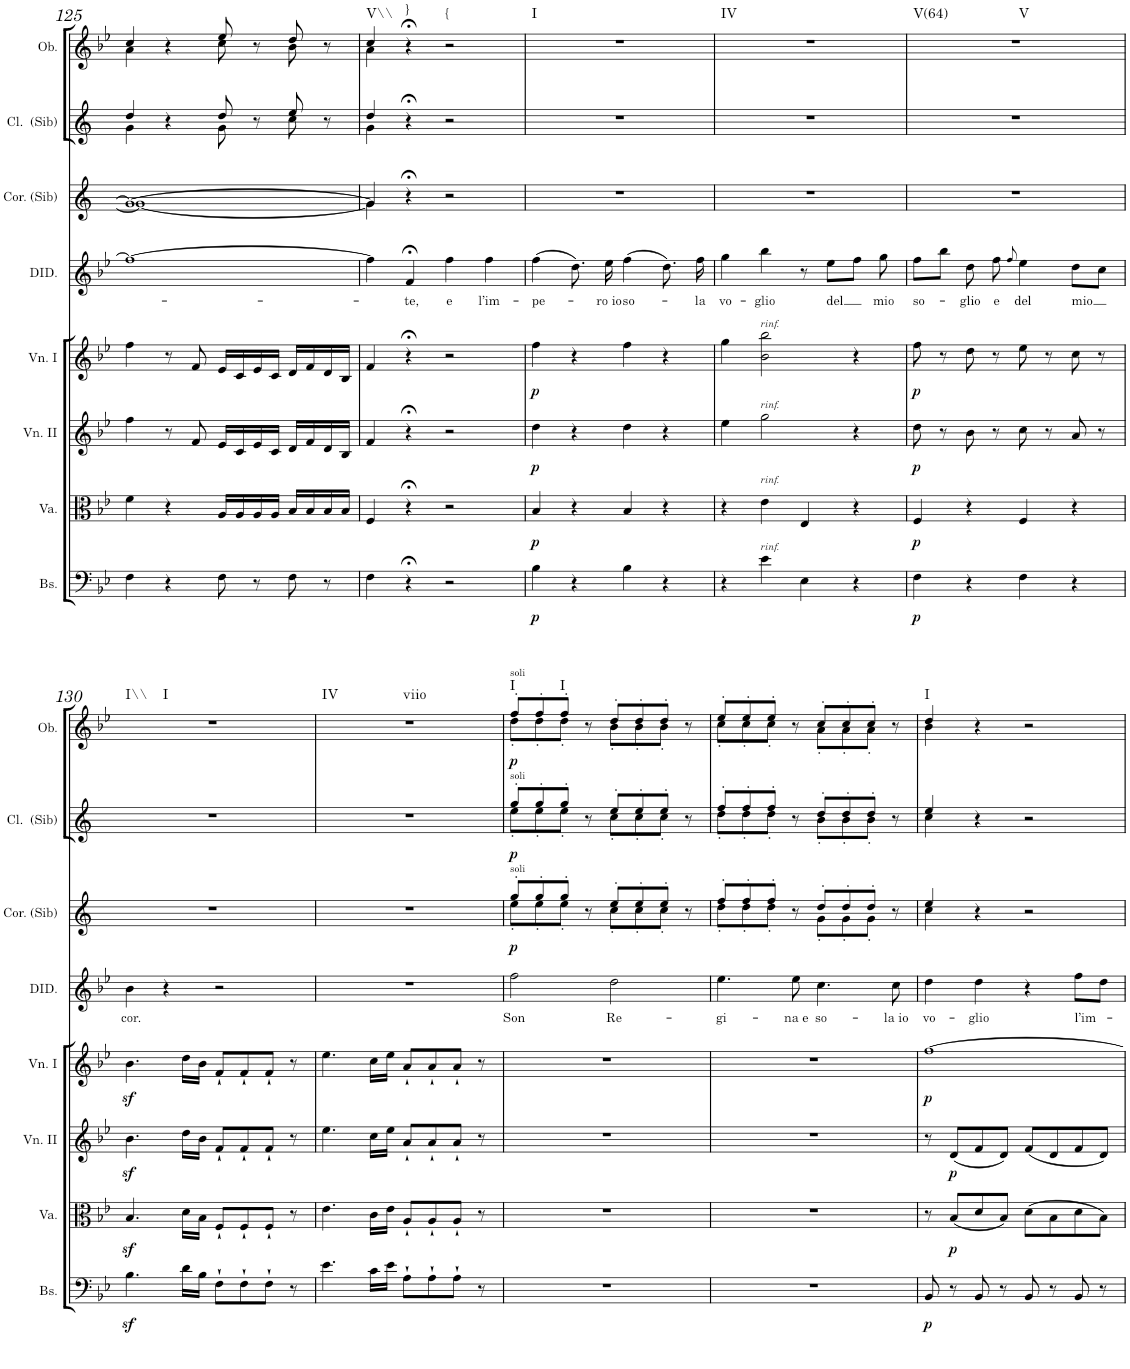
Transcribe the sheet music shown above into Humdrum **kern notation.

**kern	**dynam	**kern	**dynam	**kern	**dynam	**kern	**dynam	**kern	**text	**kern	**dynam	**kern	**dynam	**kern	**dynam	**harte
*part8	*part8	*part7	*part7	*part6	*part6	*part5	*part5	*part4	*part4	*part3	*part3	*part2	*part2	*part1	*part1	*part1
*staff8	*staff8	*staff7	*staff7	*staff6	*staff6	*staff5	*staff5	*staff4	*staff4	*staff3	*staff3	*staff2	*staff2	*staff1	*staff1	*
*I"Basso	*	*I"Viola	*	*I"Violino II	*	*I"Violino I	*	*I"DIDONE	*	*I"Corni in Sib	*	*I"Clarinetti in Sib	*	*I"Oboi	*	*
*I'Bs.	*	*I'Va.	*	*I'Vn. II	*	*I'Vn. I	*	*I'DID.	*	*I'Cor. (Sib)	*	*I'Cl.  (Sib)	*	*I'Ob.	*	*
!!LO:PB:g=z
*clefF4	*	*clefC3	*	*clefG2	*	*clefG2	*	*clefG2	*	*clefG2	*	*clefG2	*	*clefG2	*	*
*	*	*	*	*	*	*	*	*	*	*Trd1c2	*	*Trd1c2	*	*	*	*
*k[b-e-]	*	*k[b-e-]	*	*k[b-e-]	*	*k[b-e-]	*	*k[b-e-]	*	*k[]	*	*k[]	*	*k[b-e-]	*	*
*B-:	*	*B-:	*	*B-:	*	*B-:	*	*B-:	*	*	*	*	*	*B-:	*	*
*M4/4	*	*M4/4	*	*M4/4	*	*M4/4	*	*M4/4	*	*M4/4	*	*M4/4	*	*M4/4	*	*
=125	=125	=125	=125	=125	=125	=125	=125	=125	=125	=125	=125	=125	=125	=125	=125	=125
*	*	*	*	*	*	*	*	*	*	*^	*	*^	*	*^	*	*
4F\	.	4f\	.	4ff\	.	4ff\	.	1ff_	.	1g_	1g_	.	4dd/	4g\	.	4cc/	4a\	.	.
4r	.	4r	.	8r	.	8r	.	.	.	.	.	.	4r	4ryy	.	4r	4ryy	.	.
.	.	.	.	8f/	.	8f/	.	.	.	.	.	.	.	.	.	.	.	.	.
8F\	.	16A/LL	.	16e-/LL	.	16e-/LL	.	.	.	.	.	.	8dd/	8g\	.	8ee-/	8cc\	.	.
.	.	16A/	.	16c/	.	16c/	.	.	.	.	.	.	.	.	.	.	.	.	.
8r	.	16A/	.	16e-/	.	16e-/	.	.	.	.	.	.	8r	8ryy	.	8r	8ryy	.	.
.	.	16A/JJ	.	16c/JJ	.	16c/JJ	.	.	.	.	.	.	.	.	.	.	.	.	.
8F\	.	16B-/LL	.	16d/LL	.	16d/LL	.	.	.	.	.	.	8ee/	8cc\	.	8dd/	8b-\	.	.
.	.	16B-/	.	16f/	.	16f/	.	.	.	.	.	.	.	.	.	.	.	.	.
8r	.	16B-/	.	16d/	.	16d/	.	.	.	.	.	.	8r	8ryy	.	8r	8ryy	.	.
.	.	16B-/JJ	.	16B-/JJ	.	16B-/JJ	.	.	.	.	.	.	.	.	.	.	.	.	.
=126	=126	=126	=126	=126	=126	=126	=126	=126	=126	=126	=126	=126	=126	=126	=126	=126	=126	=126	=126
!	!	!	!	!	!	!	!	!	!	!	!	!	!	!	!	!	!	!	!LO:H:kt=V\\
4F\	.	4F/	.	4f/	.	4f/	.	4ff\]	.	4g/]	4g\]	.	4dd/	4g\	.	4cc/	4a\	.	N
!	!	!	!	!	!	!	!	!	!LO:LY:b	!	!	!	!	!	!	!	!	!	!LO:H:kt=}
4r;<	.	4r;<	.	4r;<	.	4r;<	.	4f;</	-te,	4r;<	2.ryy	.	4r;<	2.ryy	.	4r;<	2.ryy	.	N
!	!	!	!	!	!	!	!	!	!LO:LY:b	!	!	!	!	!	!	!	!	!	!LO:H:kt={
2r	.	2r	.	2r	.	2r	.	4ff\	e	2r	.	.	2r	.	.	2r	.	.	N
!	!	!	!	!	!	!	!	!	!LO:LY:b	!	!	!	!	!	!	!	!	!	!
.	.	.	.	.	.	.	.	4ff\	l’im-	.	.	.	.	.	.	.	.	.	.
*	*	*	*	*	*	*	*	*	*	*v	*v	*	*	*	*	*v	*v	*	*
*	*	*	*	*	*	*	*	*	*	*	*	*v	*v	*	*	*	*
=127	=127	=127	=127	=127	=127	=127	=127	=127	=127	=127	=127	=127	=127	=127	=127	=127
!	!LO:DY:b	!	!LO:DY:b	!	!LO:DY:b	!	!LO:DY:b	!	!LO:LY:b	!	!	!	!	!	!	!LO:H:kt=I
4B-\	p	4B-/	p	4dd\	p	4ff\	p	(>4ff\	-pe-	1r	.	1r	.	1r	.	N
4r	.	4r	.	4r	.	4r	.	8.dd\)	.	.	.	.	.	.	.	.
!	!	!	!	!	!	!	!	!	!LO:LY:b	!	!	!	!	!	!	!
.	.	.	.	.	.	.	.	16ee-\	ro io	.	.	.	.	.	.	.
!	!	!	!	!	!	!	!	!	!LO:LY:b	!	!	!	!	!	!	!
4B-\	.	4B-/	.	4dd\	.	4ff\	.	(>4ff\	so-	.	.	.	.	.	.	.
4r	.	4r	.	4r	.	4r	.	8.dd\)	.	.	.	.	.	.	.	.
!	!	!	!	!	!	!	!	!	!LO:LY:b	!	!	!	!	!	!	!
.	.	.	.	.	.	.	.	16ff\	-la	.	.	.	.	.	.	.
=128	=128	=128	=128	=128	=128	=128	=128	=128	=128	=128	=128	=128	=128	=128	=128	=128
!	!	!	!	!	!	!	!	!	!LO:LY:b	!	!	!	!	!	!	!LO:H:kt=IV
4r	.	4r	.	4ee-\	.	4gg\	.	4gg\	vo-	1r	.	1r	.	1r	.	N
!	!	!	!	!	!	!LO:TX:a:i:t=rinf.	!	!	!	!	!	!	!	!	!	!
!	!	!	!	!LO:TX:a:i:t=rinf.	!	!	!	!	!	!	!	!	!	!	!	!
!	!	!LO:TX:a:i:t=rinf.	!	!	!	!	!	!	!	!	!	!	!	!	!	!
!LO:TX:a:i:t=rinf.	!	!	!	!	!	!	!	!	!	!	!	!	!	!	!	!
!	!	!	!	!	!	!	!	!	!LO:LY:b	!	!	!	!	!	!	!
4e-\	.	4e-\	.	2gg\	.	2b-\ 2bb-\	.	4bb-\	-glio	.	.	.	.	.	.	.
4E-\	.	4E-/	.	.	.	.	.	8r	.	.	.	.	.	.	.	.
!	!	!	!	!	!	!	!	!	!LO:LY:b	!	!	!	!	!	!	!
.	.	.	.	.	.	.	.	8ee-\L	del	.	.	.	.	.	.	.
4r	.	4r	.	4r	.	4r	.	8ff\J	.	.	.	.	.	.	.	.
!	!	!	!	!	!	!	!	!	!LO:LY:b	!	!	!	!	!	!	!
.	.	.	.	.	.	.	.	8gg\	mio	.	.	.	.	.	.	.
=129	=129	=129	=129	=129	=129	=129	=129	=129	=129	=129	=129	=129	=129	=129	=129	=129
!	!LO:DY:b	!	!LO:DY:b	!	!LO:DY:b	!	!LO:DY:b	!	!LO:LY:b	!	!	!	!	!	!	!LO:H:n=1:kt=V(64)
!	!	!	!	!	!	!	!	!	!	!	!	!	!	!	!	!LO:H:n=2:kt=V
4F\	p	4F/	p	8dd\	p	8ff\	p	8ff\L	so-	1r	.	1r	.	1r	.	N N
.	.	.	.	8r	.	8r	.	8bb-\J	.	.	.	.	.	.	.	.
!	!	!	!	!	!	!	!	!	!LO:LY:b	!	!	!	!	!	!	!
4r	.	4r	.	8b-\	.	8dd\	.	8dd\	-glio	.	.	.	.	.	.	.
!	!	!	!	!	!	!	!	!	!LO:LY:b	!	!	!	!	!	!	!
.	.	.	.	8r	.	8r	.	8ff\	e	.	.	.	.	.	.	.
.	.	.	.	.	.	.	.	8qff/	.	.	.	.	.	.	.	.
!	!	!	!	!	!	!	!	!	!LO:LY:b	!	!	!	!	!	!	!
4F\	.	4F/	.	8cc\	.	8ee-\	.	4ee-\	del	.	.	.	.	.	.	.
.	.	.	.	8r	.	8r	.	.	.	.	.	.	.	.	.	.
!	!	!	!	!	!	!	!	!	!LO:LY:b	!	!	!	!	!	!	!
4r	.	4r	.	8a/	.	8cc\	.	8dd\L	mio	.	.	.	.	.	.	.
.	.	.	.	8r	.	8r	.	8cc\J	.	.	.	.	.	.	.	.
!!LO:LB:g=z
=130	=130	=130	=130	=130	=130	=130	=130	=130	=130	=130	=130	=130	=130	=130	=130	=130
!	!	!	!	!	!	!	!	!	!LO:LY:b	!	!	!	!	!	!	!LO:H:n=1:kt=I\\
!	!	!	!	!	!	!	!	!	!	!	!	!	!	!	!	!LO:H:n=2:kt=I
4.B-z<\	.	4.B-z</	.	4.b-z<\	.	4.b-z<\	.	4b-\	cor.	1r	.	1r	.	1r	.	N N
.	.	.	.	.	.	.	.	4r	.	.	.	.	.	.	.	.
16d\LL	.	16d\LL	.	16dd\LL	.	16dd\LL	.	.	.	.	.	.	.	.	.	.
16B-\JJ	.	16B-\JJ	.	16b-\JJ	.	16b-\JJ	.	.	.	.	.	.	.	.	.	.
8F`\L	.	8F`/L	.	8f`/L	.	8f`/L	.	2r	.	.	.	.	.	.	.	.
8F`\	.	8F`/	.	8f`/	.	8f`/	.	.	.	.	.	.	.	.	.	.
8F`\J	.	8F`/J	.	8f`/J	.	8f`/J	.	.	.	.	.	.	.	.	.	.
8r	.	8r	.	8r	.	8r	.	.	.	.	.	.	.	.	.	.
=131	=131	=131	=131	=131	=131	=131	=131	=131	=131	=131	=131	=131	=131	=131	=131	=131
!	!	!	!	!	!	!	!	!	!	!	!	!	!	!	!	!LO:H:n=1:kt=IV
!	!	!	!	!	!	!	!	!	!	!	!	!	!	!	!	!LO:H:n=2:kt=viio
4.e-\	.	4.e-\	.	4.ee-\	.	4.ee-\	.	1r	.	1r	.	1r	.	1r	.	N N
16c\LL	.	16c\LL	.	16cc\LL	.	16cc\LL	.	.	.	.	.	.	.	.	.	.
16e-\JJ	.	16e-\JJ	.	16ee-\JJ	.	16ee-\JJ	.	.	.	.	.	.	.	.	.	.
8A`\L	.	8A`/L	.	8a`/L	.	8a`/L	.	.	.	.	.	.	.	.	.	.
8A`\	.	8A`/	.	8a`/	.	8a`/	.	.	.	.	.	.	.	.	.	.
8A`\J	.	8A`/J	.	8a`/J	.	8a`/J	.	.	.	.	.	.	.	.	.	.
8r	.	8r	.	8r	.	8r	.	.	.	.	.	.	.	.	.	.
=132	=132	=132	=132	=132	=132	=132	=132	=132	=132	=132	=132	=132	=132	=132	=132	=132
!	!	!	!	!	!	!	!	!	!	!	!	!	!	!LO:TX:a:t=soli	!	!
!	!	!	!	!	!	!	!	!	!	!	!	!LO:TX:a:t=soli	!	!	!	!
!	!	!	!	!	!	!	!	!	!	!LO:TX:a:t=soli	!	!	!	!	!	!
!	!	!	!	!	!	!	!	!	!LO:LY:b	!	!LO:DY:b	!	!LO:DY:b	!	!LO:DY:b	!LO:H:kt=I
*	*	*	*	*	*	*	*	*	*	*^	*	*^	*	*^	*	*
1r	.	1r	.	1r	.	1r	.	2ff\	Son	8gg'/L	8ee'\L	p	8gg'/L	8ee'\L	p	8ff'/L	8dd'\L	p	N
.	.	.	.	.	.	.	.	.	.	8gg'/	8ee'\	.	8gg'/	8ee'\	.	8ff'/	8dd'\	.	.
!	!	!	!	!	!	!	!	!	!	!	!	!	!	!	!	!	!	!	!LO:H:kt=I
.	.	.	.	.	.	.	.	.	.	8gg'/J	8ee'\J	.	8gg'/J	8ee'\J	.	8ff'/J	8dd'\J	.	N
.	.	.	.	.	.	.	.	.	.	8r	8ryy	.	8r	8ryy	.	8r	8ryy	.	.
!	!	!	!	!	!	!	!	!	!LO:LY:b	!	!	!	!	!	!	!	!	!	!
.	.	.	.	.	.	.	.	2dd\	Re-	8ee'/L	8cc'\L	.	8ee'/L	8cc'\L	.	8dd'/L	8b-'\L	.	.
.	.	.	.	.	.	.	.	.	.	8ee'/	8cc'\	.	8ee'/	8cc'\	.	8dd'/	8b-'\	.	.
.	.	.	.	.	.	.	.	.	.	8ee'/J	8cc'\J	.	8ee'/J	8cc'\J	.	8dd'/J	8b-'\J	.	.
.	.	.	.	.	.	.	.	.	.	8r	8ryy	.	8r	8ryy	.	8r	8ryy	.	.
=133	=133	=133	=133	=133	=133	=133	=133	=133	=133	=133	=133	=133	=133	=133	=133	=133	=133	=133	=133
!	!	!	!	!	!	!	!	!	!LO:LY:b	!	!	!	!	!	!	!	!	!	!
1r	.	1r	.	1r	.	1r	.	4.ee-\	-gi-	8ff'/L	8dd'\L	.	8ff'/L	8dd'\L	.	8ee-'/L	8cc'\L	.	.
.	.	.	.	.	.	.	.	.	.	8ff'/	8dd'\	.	8ff'/	8dd'\	.	8ee-'/	8cc'\	.	.
.	.	.	.	.	.	.	.	.	.	8ff'/J	8dd'\J	.	8ff'/J	8dd'\J	.	8ee-'/J	8cc'\J	.	.
!	!	!	!	!	!	!	!	!	!LO:LY:b	!	!	!	!	!	!	!	!	!	!
.	.	.	.	.	.	.	.	8ee-\	na e	8r	8ryy	.	8r	8ryy	.	8r	8ryy	.	.
!	!	!	!	!	!	!	!	!	!LO:LY:b	!	!	!	!	!	!	!	!	!	!
.	.	.	.	.	.	.	.	4.cc\	so-	8dd'/L	8g'\L	.	8dd'/L	8b'\L	.	8cc'/L	8a'\L	.	.
.	.	.	.	.	.	.	.	.	.	8dd'/	8g'\	.	8dd'/	8b'\	.	8cc'/	8a'\	.	.
.	.	.	.	.	.	.	.	.	.	8dd'/J	8g'\J	.	8dd'/J	8b'\J	.	8cc'/J	8a'\J	.	.
!	!	!	!	!	!	!	!	!	!LO:LY:b	!	!	!	!	!	!	!	!	!	!
.	.	.	.	.	.	.	.	8cc\	la io	8r	8ryy	.	8r	8ryy	.	8r	8ryy	.	.
=134	=134	=134	=134	=134	=134	=134	=134	=134	=134	=134	=134	=134	=134	=134	=134	=134	=134	=134	=134
!	!LO:DY:b	!	!	!	!	!	!LO:DY:b	!	!LO:LY:b	!	!	!	!	!	!	!	!	!	!LO:H:kt=I
8BB-/	p	8r	.	8r	.	[1ff	p	4dd\	vo-	4ee/	4cc\	.	4ee/	4cc\	.	4dd/	4b-\	.	N
!	!	!	!LO:DY:b	!	!LO:DY:b	!	!	!	!	!	!	!	!	!	!	!	!	!	!
8r	.	(<8B-/L	p	(<8d/L	p	.	.	.	.	.	.	.	.	.	.	.	.	.	.
!	!	!	!	!	!	!	!	!	!LO:LY:b	!	!	!	!	!	!	!	!	!	!
8BB-/	.	8d/	.	8f/	.	.	.	4dd\	-glio	4r	2.ryy	.	4r	2.ryy	.	4r	2.ryy	.	.
8r	.	8B-/J)	.	8d/J)	.	.	.	.	.	.	.	.	.	.	.	.	.	.	.
8BB-/	.	(>8d\L	.	(<8f/L	.	.	.	4r	.	2r	.	.	2r	.	.	2r	.	.	.
8r	.	8B-\	.	8d/	.	.	.	.	.	.	.	.	.	.	.	.	.	.	.
!	!	!	!	!	!	!	!	!	!LO:LY:b	!	!	!	!	!	!	!	!	!	!
8BB-/	.	8d\	.	8f/	.	.	.	8ff\L	l’im-	.	.	.	.	.	.	.	.	.	.
8r	.	8B-\J)	.	8d/J)	.	.	.	8dd\J	.	.	.	.	.	.	.	.	.	.	.
*	*	*	*	*	*	*	*	*	*	*v	*v	*	*	*	*	*v	*v	*	*
*	*	*	*	*	*	*	*	*	*	*	*	*v	*v	*	*	*	*
=	=	=	=	=	=	=	=	=	=	=	=	=	=	=	=	=
*-	*-	*-	*-	*-	*-	*-	*-	*-	*-	*-	*-	*-	*-	*-	*-	*-
